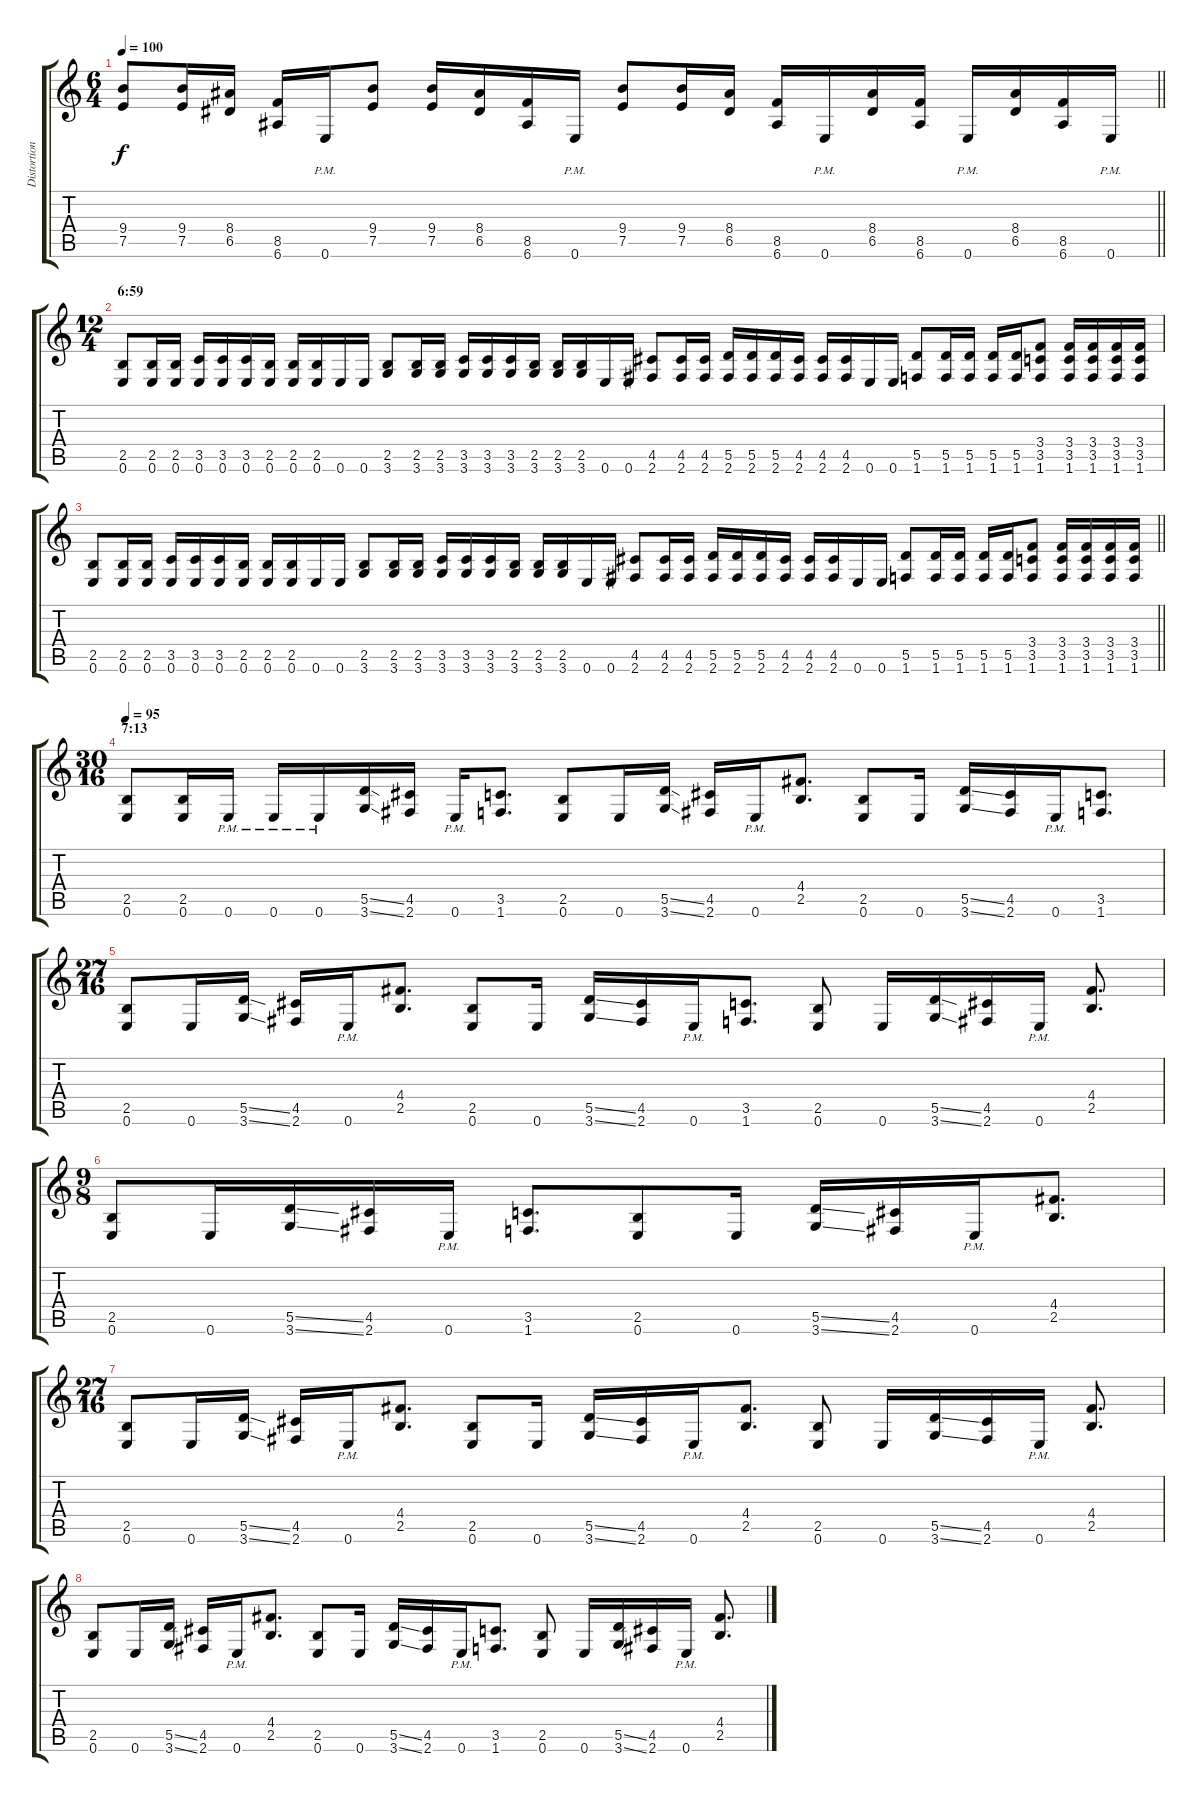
\track ("Distortion Guitar" "Distortion") {instrument distortionguitar}
\staff {score tabs}
\tuning (E4 B3 G3 D3 A2 E2) {hide}
\ts (6 4)
\tempo 100
\clef g2
\barLineRight lightlight
\ks c
(9.4 7.5).8{dy f} (9.4 7.5).16 (8.4 6.5).16 (8.5 6.6).16 0.6{pm}.16 (9.4 7.5).8 (9.4 7.5).16 (8.4 6.5).16 (8.5 6.6).16 0.6{pm}.16 (9.4 7.5).8 (9.4 7.5).16 (8.4 6.5).16 (8.5 6.6).16 0.6{pm}.16 (8.4 6.5).16 (8.5 6.6).16 0.6{pm}.16 (8.4 6.5).16 (8.5 6.6).16 0.6{pm}.16 |
\ts (12 4)
\section ("" "6:59")
(2.5 0.6).8 (2.5 0.6).16 (2.5 0.6).16 (3.5 0.6).16 (3.5 0.6).16 (3.5 0.6).16 (2.5 0.6).16 (2.5 0.6).16 (2.5 0.6).16 0.6.16 0.6.16 (2.5 3.6).8 (2.5 3.6).16 (2.5 3.6).16 (3.5 3.6).16 (3.5 3.6).16 (3.5 3.6).16 (2.5 3.6).16 (2.5 3.6).16 (2.5 3.6).16 0.6.16 0.6.16 (4.5 2.6).8 (4.5 2.6).16 (4.5 2.6).16 (5.5 2.6).16 (5.5 2.6).16 (5.5 2.6).16 (4.5 2.6).16 (4.5 2.6).16 (4.5 2.6).16 0.6.16 0.6.16 (5.5 1.6).8 (5.5 1.6).16 (5.5 1.6).16 (5.5 1.6).16 (5.5 1.6).16 (3.4 3.5 1.6).8 (3.4 3.5 1.6).16 (3.4 3.5 1.6).16 (3.4 3.5 1.6).16 (3.4 3.5 1.6).16 |
\barLineRight lightlight
(2.5 0.6).8 (2.5 0.6).16 (2.5 0.6).16 (3.5 0.6).16 (3.5 0.6).16 (3.5 0.6).16 (2.5 0.6).16 (2.5 0.6).16 (2.5 0.6).16 0.6.16 0.6.16 (2.5 3.6).8 (2.5 3.6).16 (2.5 3.6).16 (3.5 3.6).16 (3.5 3.6).16 (3.5 3.6).16 (2.5 3.6).16 (2.5 3.6).16 (2.5 3.6).16 0.6.16 0.6.16 (4.5 2.6).8 (4.5 2.6).16 (4.5 2.6).16 (5.5 2.6).16 (5.5 2.6).16 (5.5 2.6).16 (4.5 2.6).16 (4.5 2.6).16 (4.5 2.6).16 0.6.16 0.6.16 (5.5 1.6).8 (5.5 1.6).16 (5.5 1.6).16 (5.5 1.6).16 (5.5 1.6).16 (3.4 3.5 1.6).8 (3.4 3.5 1.6).16 (3.4 3.5 1.6).16 (3.4 3.5 1.6).16 (3.4 3.5 1.6).16 |
\ts (30 16)
\section ("" "7:13")
\tempo 95
(2.5 0.6).8 (2.5 0.6).16 0.6{pm}.16 0.6{pm}.16 0.6{pm}.16 (5.5{ss} 3.6{ss}).16 (4.5 2.6).16 0.6{pm}.16 (3.5 1.6).8{d} (2.5 0.6).8 0.6.16 (5.5{ss} 3.6{ss}).16 (4.5 2.6).16 0.6{pm}.16 (4.4 2.5).8{d} (2.5 0.6).8 0.6.16 (5.5{ss} 3.6{ss}).16 (4.5 2.6).16 0.6{pm}.16 (3.5 1.6).8{d} |
\ts (27 16)
(2.5 0.6).8 0.6.16 (5.5{ss} 3.6{ss}).16 (4.5 2.6).16 0.6{pm}.16 (4.4 2.5).8{d} (2.5 0.6).8 0.6.16 (5.5{ss} 3.6{ss}).16 (4.5 2.6).16 0.6{pm}.16 (3.5 1.6).8{d} (2.5 0.6).8 0.6.16 (5.5{ss} 3.6{ss}).16 (4.5 2.6).16 0.6{pm}.16 (4.4 2.5).8{d} |
\ts (9 8)
(2.5 0.6).8 0.6.16 (5.5{ss} 3.6{ss}).16 (4.5 2.6).16 0.6{pm}.16 (3.5 1.6).8{d} (2.5 0.6).8 0.6.16 (5.5{ss} 3.6{ss}).16 (4.5 2.6).16 0.6{pm}.16 (4.4 2.5).8{d} |
\ts (27 16)
(2.5 0.6).8 0.6.16 (5.5{ss} 3.6{ss}).16 (4.5 2.6).16 0.6{pm}.16 (4.4 2.5).8{d} (2.5 0.6).8 0.6.16 (5.5{ss} 3.6{ss}).16 (4.5 2.6).16 0.6{pm}.16 (4.4 2.5).8{d} (2.5 0.6).8 0.6.16 (5.5{ss} 3.6{ss}).16 (4.5 2.6).16 0.6{pm}.16 (4.4 2.5).8{d} |
(2.5 0.6).8 0.6.16 (5.5{ss} 3.6{ss}).16 (4.5 2.6).16 0.6{pm}.16 (4.4 2.5).8{d} (2.5 0.6).8 0.6.16 (5.5{ss} 3.6{ss}).16 (4.5 2.6).16 0.6{pm}.16 (3.5 1.6).8{d} (2.5 0.6).8 0.6.16 (5.5{ss} 3.6{ss}).16 (4.5 2.6).16 0.6{pm}.16 (4.4 2.5).8{d}
